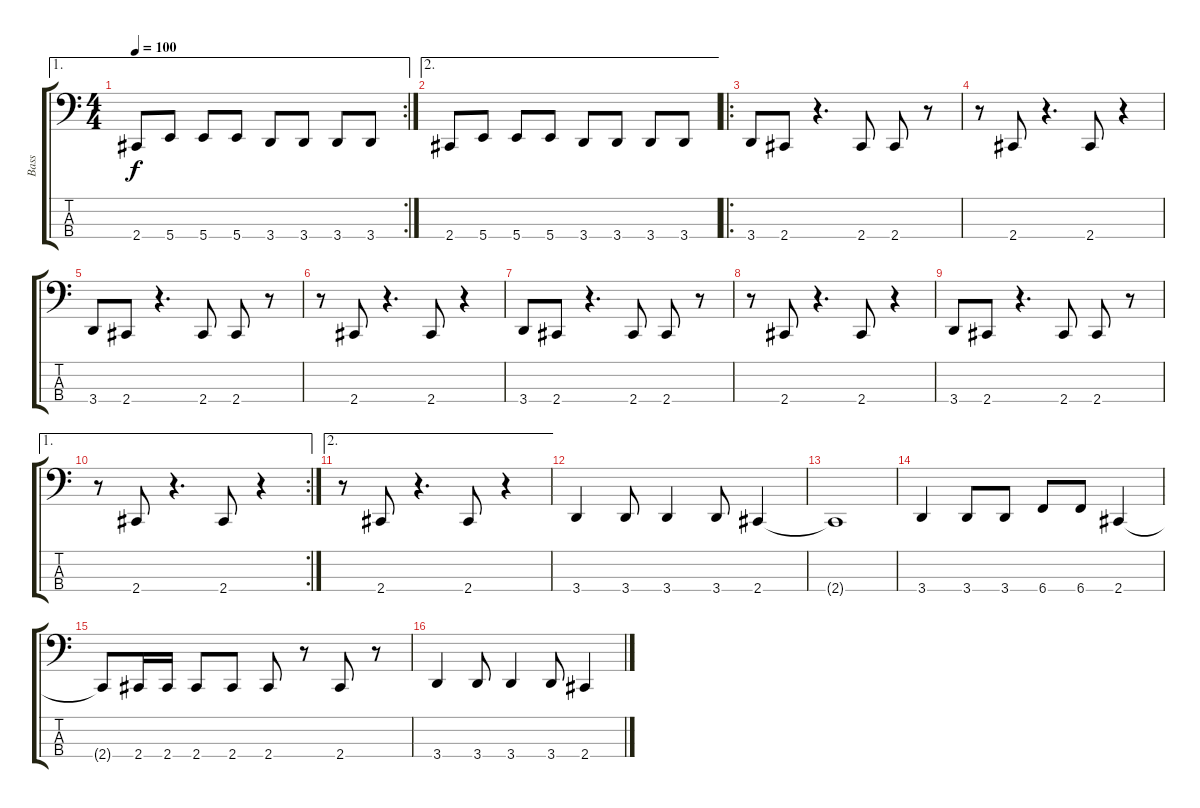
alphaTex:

\track ("Bass" "Bass") {instrument electricbassfinger}
\staff {score tabs}
\tuning (E2 B1 Gb1 B0) {hide}
\ae 1
\rc 2
\ts (4 4)
\tempo 100
\clef f4
\ks c
2.4.8{dy f} 5.4.8 5.4.8 5.4.8 3.4.8 3.4.8 3.4.8 3.4.8 |
\ae 2
2.4.8 5.4.8 5.4.8 5.4.8 3.4.8 3.4.8 3.4.8 3.4.8 |
\ro
3.4.8 2.4.8 r.4{d} 2.4.8 2.4.8 r.8 |
r.8 2.4.8 r.4{d} 2.4.8 r.4 |
3.4.8 2.4.8 r.4{d} 2.4.8 2.4.8 r.8 |
r.8 2.4.8 r.4{d} 2.4.8 r.4 |
3.4.8 2.4.8 r.4{d} 2.4.8 2.4.8 r.8 |
r.8 2.4.8 r.4{d} 2.4.8 r.4 |
3.4.8 2.4.8 r.4{d} 2.4.8 2.4.8 r.8 |
\ae 1
\rc 2
r.8 2.4.8 r.4{d} 2.4.8 r.4 |
\ae 2
r.8 2.4.8 r.4{d} 2.4.8 r.4 |
3.4.4 3.4.8 3.4.4 3.4.8 2.4.4 |
2.4{t}.1 |
3.4.4 3.4.8 3.4.8 6.4.8 6.4.8 2.4.4 |
2.4{t}.8 2.4.16 2.4.16 2.4.8 2.4.8 2.4.8 r.8 2.4.8 r.8 |
3.4.4 3.4.8 3.4.4 3.4.8 2.4.4
